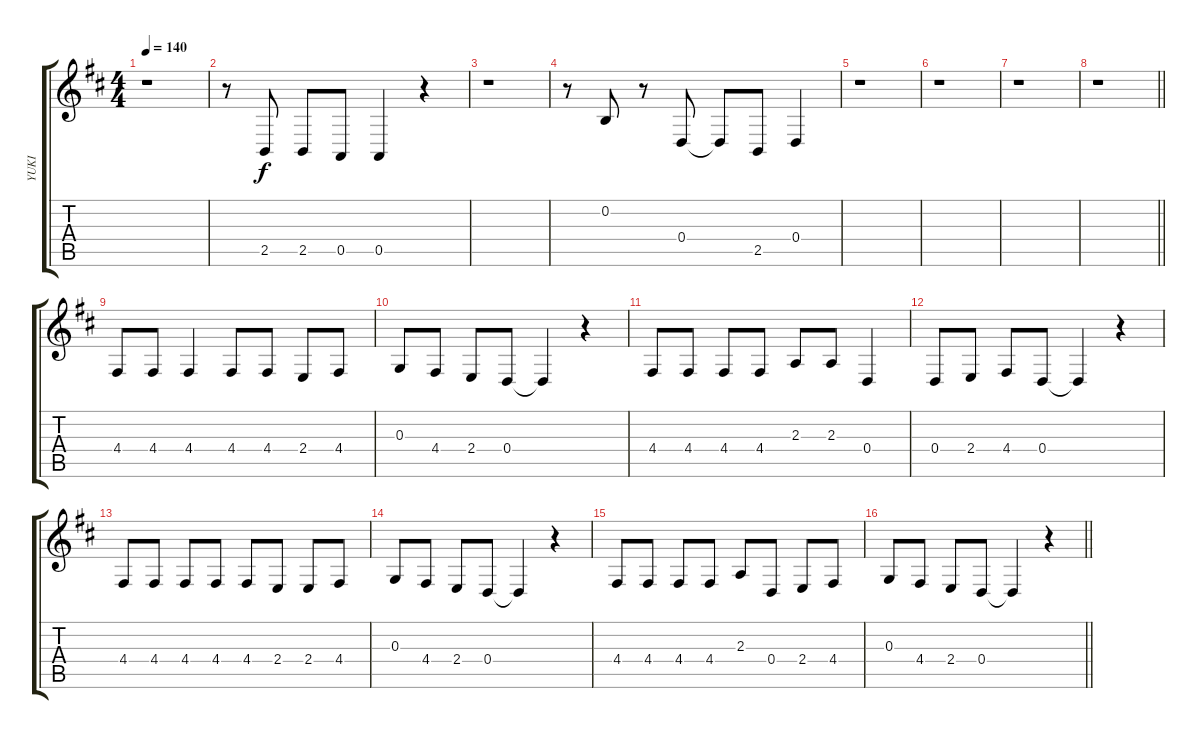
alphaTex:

\track ("YUKI" "YUKI") {instrument churchorgan}
\staff {score tabs}
\tuning (E4 B3 G3 D3 A2 E2) {hide}
\ts (4 4)
\tempo 140
\clef g2
\ks d
r.1{dy f instrument churchorgan} |
r.8 2.5.8 2.5.8 0.5.8 0.5.4 r.4 |
r.1 |
r.8 0.2.8 r.8 0.4.8 0.4{t}.8 2.5.8 0.4.4 |
r.1 |
r.1 |
r.1 |
\barLineRight lightlight
r.1 |
4.4.8 4.4.8 4.4.4 4.4.8 4.4.8 2.4.8 4.4.8 |
0.3.8 4.4.8 2.4.8 0.4.8 0.4{t}.4 r.4 |
4.4.8 4.4.8 4.4.8 4.4.8 2.3.8 2.3.8 0.4.4 |
0.4.8 2.4.8 4.4.8 0.4.8 0.4{t}.4 r.4 |
4.4.8 4.4.8 4.4.8 4.4.8 4.4.8 2.4.8 2.4.8 4.4.8 |
0.3.8 4.4.8 2.4.8 0.4.8 0.4{t}.4 r.4 |
4.4.8 4.4.8 4.4.8 4.4.8 2.3.8 0.4.8 2.4.8 4.4.8 |
\barLineRight lightlight
0.3.8 4.4.8 2.4.8 0.4.8 0.4{t}.4 r.4
